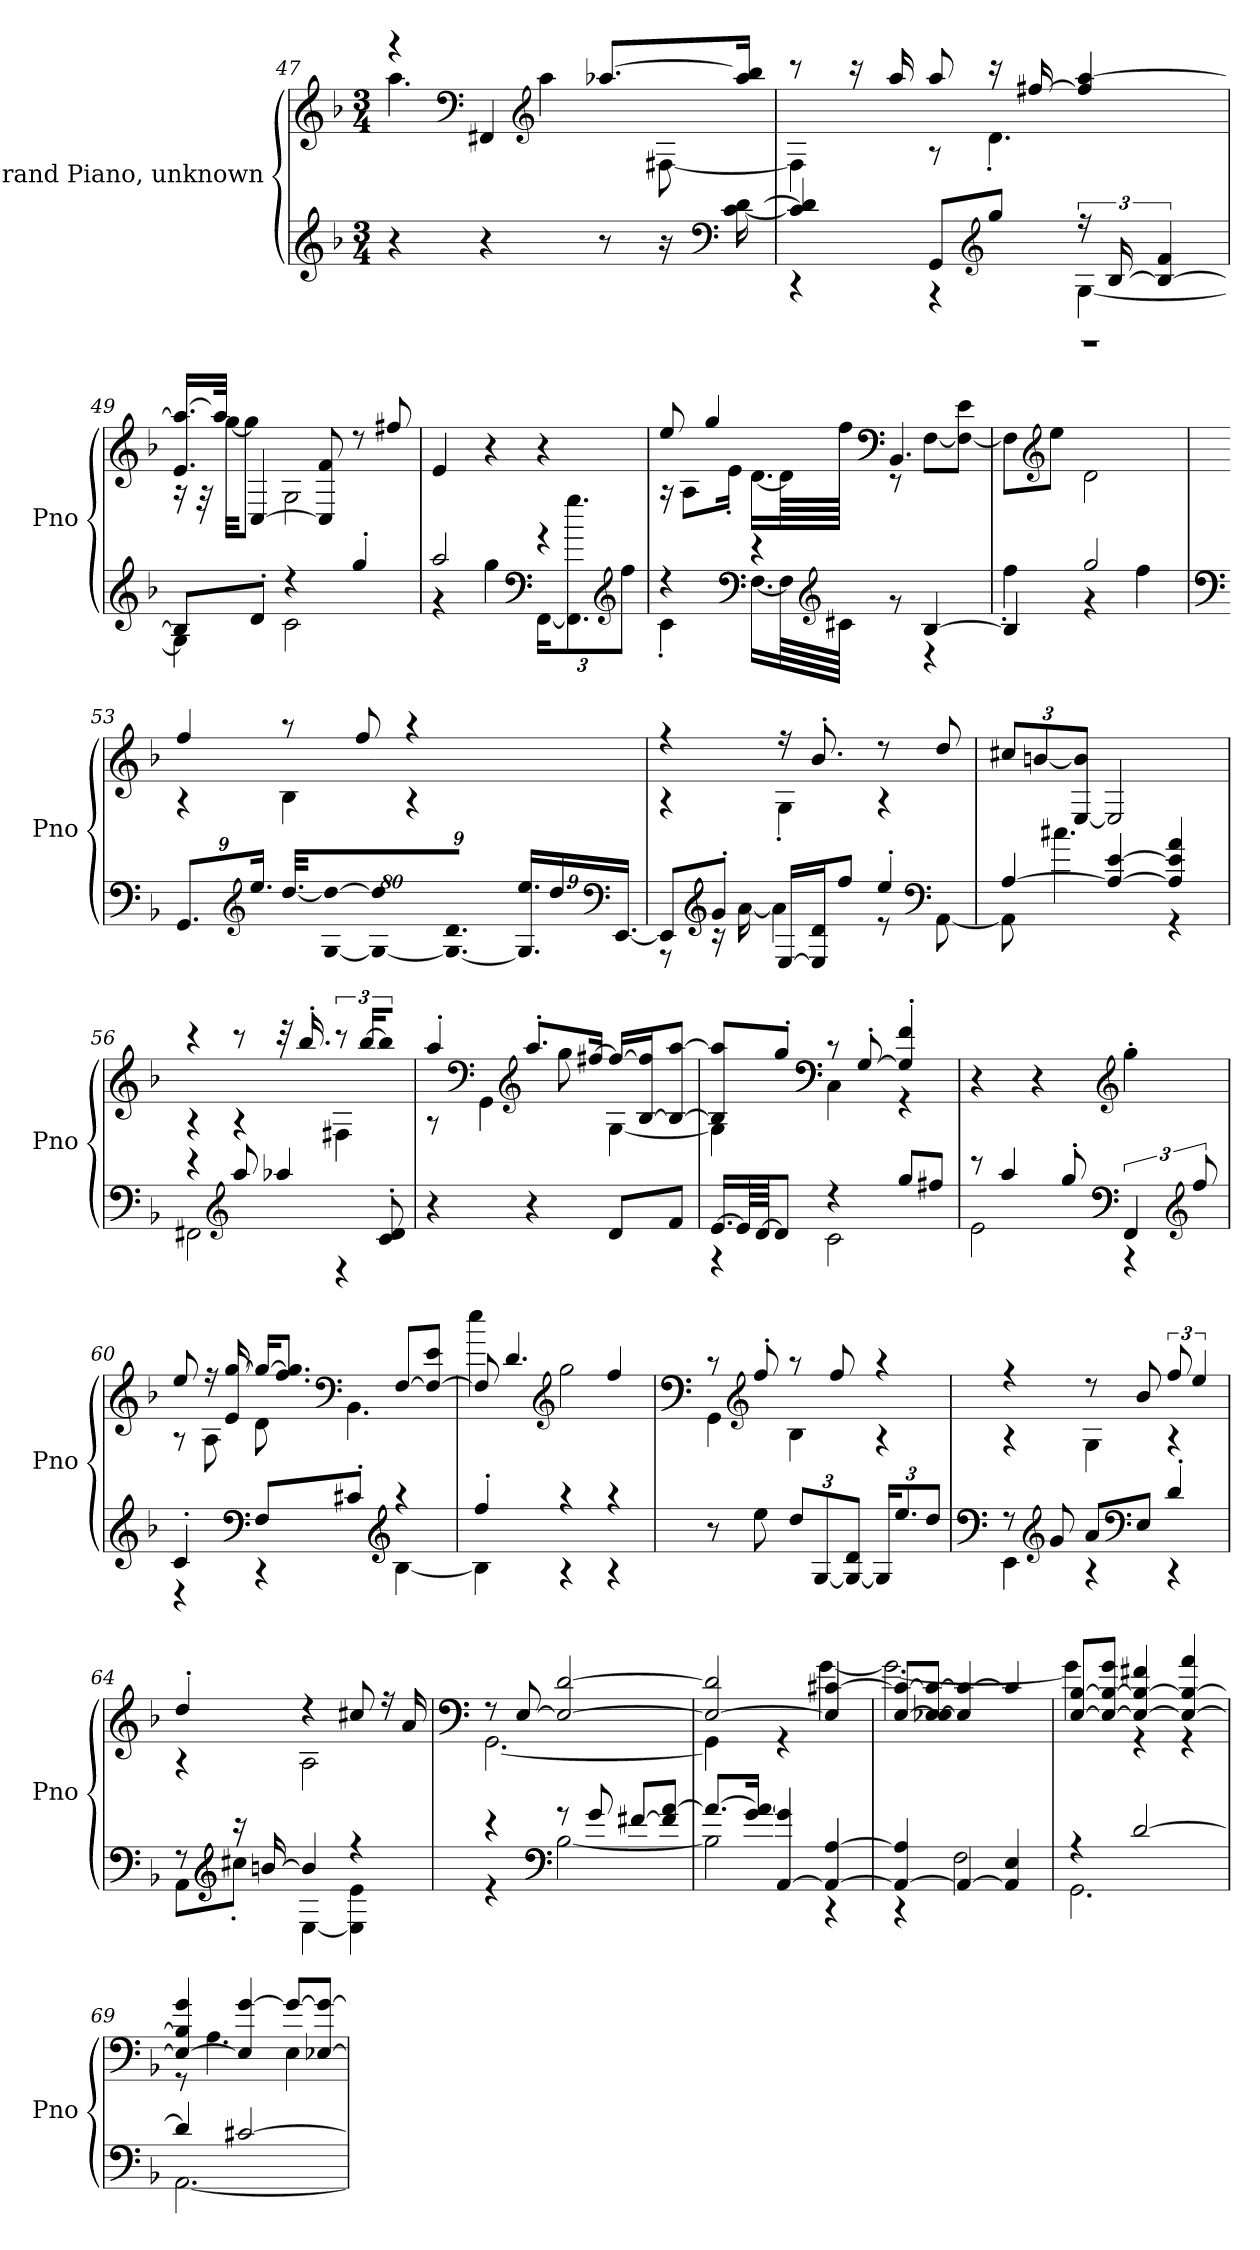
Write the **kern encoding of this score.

**kern	**kern
*part1	*part1
*staff2	*staff1
*I"Grand Piano, unknown	*
*I'Pno	*
!!LO:LB:g=z
*clefG2	*clefG2
*k[b-]	*k[b-]
*M3/4	*M3/4
=47	=47
*	*^
4r	4r	4.aa\
*	*clefF4	*
4r	4FF#X/	.
*	*clefG2	*
.	.	4aa\
8r	[8.aa-X/L	.
16r	.	[8F#X\
*clefF4	*	*
[16c\ [16d\	16aa-/] 16bb-/Jk	.
=48	=48	=48
*^	*	*
4c/] 4d/]	4r	8r	4F#\]
.	.	16r	.
.	.	16aa/	.
8GG/L	4r	8aa/	8r
*clefG2	*	*	*
8gg/J	.	16r	4.d'\
.	.	[16ff#X/	.
24r	[4G\	4ff#/] [4aa/	.
[24B-/	.	.	.
6B-/_ 6f/	.	.	.
=49	=49	=49	=49
8B-/L]	4G\]	16.e/ 16.aa/_LL	16r
.	.	.	32r
.	.	32aa/JJk]	[32gg\KKL
8d'/J	.	[4C/	8gg\J]
4r	2c\	.	2G\
.	.	8C/] 8f/	.
4gg'/	.	8r	.
.	.	8ff#X/	.
*	*	*v	*v
!!LO:LB:g=z
=50	=50	=50
2aa/	4r	4e/
.	4gg\	4r
*clefF4	*	*
*	*Xbrackettup	*
4r	[24FF\KL	4r
.	12.FF\] 12.gg\	.
*clefG2	*	*
.	12ff\J	.
=51	=51	=51
*	*	*^
4r	4c'\	8ee/	16r
.	.	.	8A\L
.	.	4gg/	.
.	.	.	16e'\Jk
*clefF4	*	*	*
4r	[16.F\LL	.	[16.d\LL
.	64F\LL]	.	64d\LL]
*clefG2	*	*	*
.	64c#X\JJJJ	.	64ff\JJJJ
*	*	*clefF4	*
.	8r	4.BB-/	8r
[4B-/	4r	.	[8F\L
.	.	.	8F\_ 8e\J
=52	=52	=52	=52
4B-/]	4ff'\	2.r	8F\L]
*	*	*clefG2	*
.	.	.	8ee\J
2gg/	4r	.	2d\
.	4ff\	.	.
*v	*v	*	*
!!LO:LB:g=z	!!
=53	=53	=53
*clefF4	*	*
9.GG/L	4ff/	4r
*clefG2	*	*
18.ee/Jk	.	.
[36.dd/KKL	8r	4B-\
!LO:N:vis=8	!	!
[640%71G/ 640%71dd/_	.	.
.	8ff/	.
!LO:N:vis=64	!	!
640%9G/_ 640%9dd/]KKL	.	.
18.G/_ 18.d/JJ	.	.
18.G/] 18.ee/LL	4r	4r
18.dd/	.	.
*clefF4	*	*
[18.EE/JJ	.	.
=54	=54	=54
*^	*	*
8EE/L]	8r	4r	4r
*clefG2	*	*	*
8g'/J	16r	.	.
.	[16a\	.	.
[16E/LL	4a\]	16r	4G'\
16E/] 16d/J	.	8.b-'/	.
8ff/J	.	.	.
4ee'/	8r	8r	4r
*clefF4	*	*	*
.	[8AA\	8dd/	.
*	*	*v	*v
=55	=55	=55
*	*	*Xbrackettup
[4A/	8AA\]	12cc#X/L
.	.	[12bn/
.	4.cc#X\	.
.	.	[12E/ 12b/]J
4A/_ [4e/	.	2E/]
4A/] 4e/] 4a/	4r	.
!!LO:LB:g=z
=56	=56	=56
*	*	*^
4r	2FF#X\	4r	4r
*clefG2	*	*	*
8aa/	.	8r	4r
4aa-X/	.	32r	.
.	.	16.bb-'/	.
*	*	*brackettup	*
.	4r	12r	4F#X\
.	.	[24bb-/KL	.
8c/' 8d/'	.	8bb-/J]	.
*v	*v	*	*
=57	=57	=57
4r	4aa'/	8r
*	*clefF4	*
.	.	4GG\
*	*clefG2	*
4r	8.aa'/L	.
.	.	8gg\
.	[16ff#X/Jk	.
8d/L	16ff#/LL_	[4G\
.	[16B-/ 16ff#/]J	.
8f/J	8B-/_ [8aa/J	.
=58	=58	=58
*^	*	*
[16.e/LL	4r	8B-/] 8aa/]L	4G\]
64e/LL]	.	.	.
[64d/JJJ	.	.	.
8d/J]	.	8gg'/J	.
*	*	*clefF4	*
4r	2c\	8r	4C\
.	.	[8G'/	.
8gg/L	.	4G/]' 4f/'	4r
8ff#X/J	.	.	.
*	*	*v	*v
!!LO:PB:g=z
=59	=59	=59
8r	2e\	4r
4aa/	.	.
.	.	4r
8gg'/	.	.
*clefF4	*	*clefG2
*brackettup	*	*
6FF/	4r	4gg'\
*clefG2	*	*
12ff/	.	.
=60	=60	=60
*	*	*^
4c'/	4r	8ee/	8r
.	.	16r	8A\
.	.	16e/ [16gg/	.
*clefF4	*	*	*
8F/L	4r	16gg/KL_	8d\
.	.	8.ff/ 8.gg/]J	.
*	*	*clefF4	*
8c#X'/J	.	.	4.BB-\
*clefG2	*	*	*
4r	[4B-\	[8F/L	.
.	.	8F/_ 8e/J	.
=61	=61	=61	=61
4ff'/	4B-\]	8F/]	4ee\
.	.	4.d/	.
*	*	*clefG2	*
4r	4r	.	2gg\
4r	4r	4ff/	.
*v	*v	*	*
=62	=62	=62
*	*clefF4	*
8r	8r	4GG\
*	*clefG2	*
8ee\	8ff'/	.
*Xbrackettup	*	*
12dd/L	8r	4B-\
[12G/	.	.
.	8ff/	.
12G/_ 12d/J	.	.
24G/KL]	4r	4r
12.ee/	.	.
12dd/J	.	.
!!LO:LB:g=z	!!
=63	=63	=63
*clefF4	*	*
*^	*	*
8r	4EE\	4r	4r
*clefG2	*	*	*
8g/	.	.	.
8a/L	4r	8r	4G\
*clefF4	*	*	*
8E/J	.	8b-/	.
4d'/	4r	12ff/	4r
.	.	6ee/	.
=64	=64	=64	=64
8r	8AA\L	4dd'/	4r
*clefG2	*	*	*
16r	8cc#X'\J	.	.
[16bn/	.	.	.
4b/]	[4E\	4r	2A\
4r	4E\] 4e\	8cc#X/	.
.	.	16r	.
.	.	16a/	.
=65	=65	=65	=65
*	*	*clefF4	*
4r	4r	8r	[2.GG\
.	.	[8E/	.
*clefF4	*	*	*
8r	[2B-\	2E/_ [2d/	.
8g/	.	.	.
[8f#X/L	.	.	.
8f#/] [8a/J	.	.	.
=66	=66	=66	=66
8.a/L_	2B-\]	2E/_ 2d/]	4GG\]
[16g/ 16a/]Jk	.	.	.
[4AA/ 4g/]	.	.	4r
4AA/_ [4A/	4r	4E/] [4c#X/	[4g\
!!LO:LB:g=z	!!
=67	=67	=67	=67
4AA/_ 4A/]	4r	[8E/ 8c#/_L	2.g\_
.	.	[8E-X/ 8E/] 8c#/_J	.
4AA/_	2F\	4E-/] 4c#/_	.
4AA/] 4E/	.	4c#/]	.
=68	=68	=68	=68
4r	2.GG\	[8E/ [8B-/L	4g\]
.	.	8E/_ 8B-/_ 8g/J	.
[2d/	.	4E/_ 4B-/_ 4f#X/	4r
.	.	4E/_ 4B-/_ 4a/	4r
=69	=69	=69	=69
4d/]	[2.AA\	4E/_ 4B-/] 4g/	8r
.	.	.	4.A\
[2c#X/	.	4E/] [4g/	.
.	.	8g/L_	4E\
.	.	[8E-X/ 8g/_J	.
*v	*v	*	*
*	*v	*v
=	=
*-	*-
